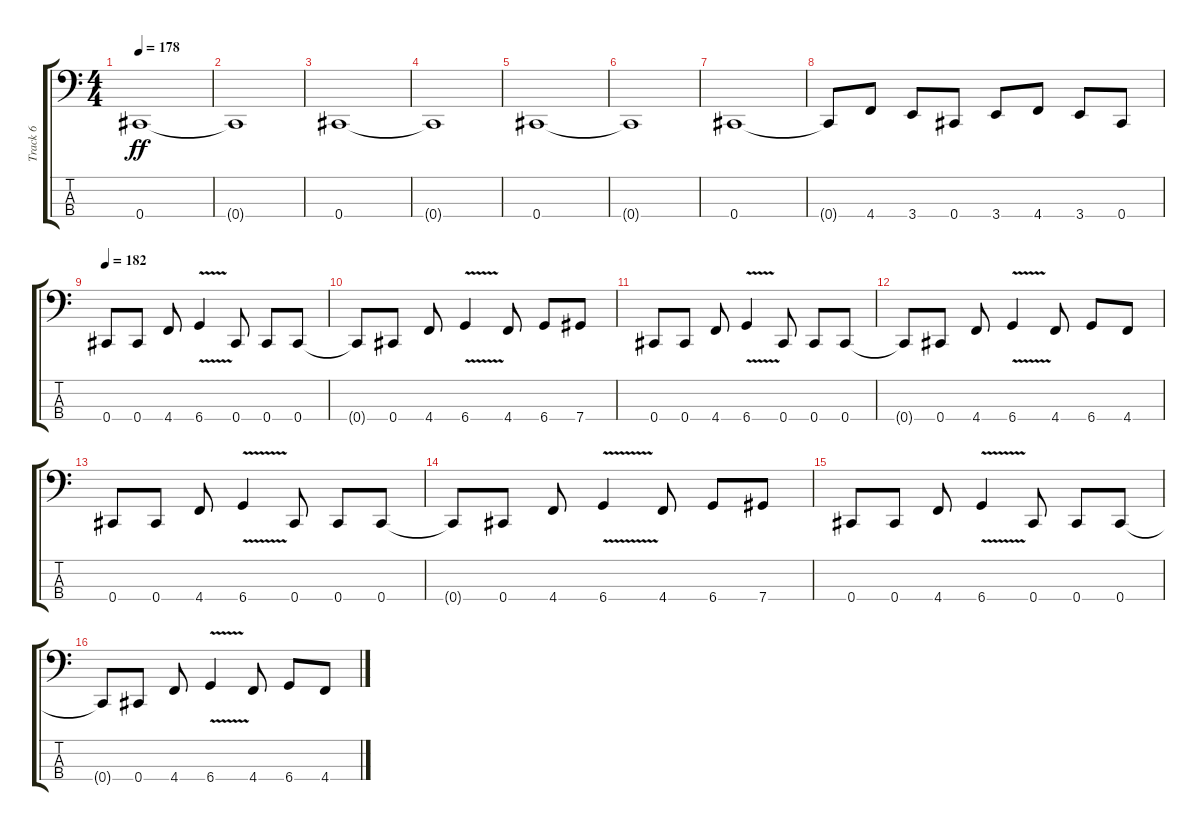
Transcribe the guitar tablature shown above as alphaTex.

\track ("Track 6" "Track 6") {instrument electricbasspick}
\staff {score tabs}
\tuning (E2 B1 Gb1 Db1) {hide}
\ts (4 4)
\tempo 178
\clef f4
\ks c
0.4.1{dy ff} |
0.4{t}.1 |
0.4.1 |
0.4{t}.1 |
0.4.1 |
0.4{t}.1 |
0.4.1 |
0.4{t}.8 4.4.8 3.4.8 0.4.8 3.4.8 4.4.8 3.4.8 0.4.8 |
\tempo 182
0.4.8 0.4.8 4.4.8 6.4{v}.4 0.4.8 0.4.8 0.4.8 |
0.4{t}.8 0.4.8 4.4.8 6.4{v}.4 4.4.8 6.4.8 7.4.8 |
0.4.8 0.4.8 4.4.8 6.4{v}.4 0.4.8 0.4.8 0.4.8 |
0.4{t}.8 0.4.8 4.4.8 6.4{v}.4 4.4.8 6.4.8 4.4.8 |
0.4.8 0.4.8 4.4.8 6.4{v}.4 0.4.8 0.4.8 0.4.8 |
0.4{t}.8 0.4.8 4.4.8 6.4{v}.4 4.4.8 6.4.8 7.4.8 |
0.4.8 0.4.8 4.4.8 6.4{v}.4 0.4.8 0.4.8 0.4.8 |
0.4{t}.8 0.4.8 4.4.8 6.4{v}.4 4.4.8 6.4.8 4.4.8
